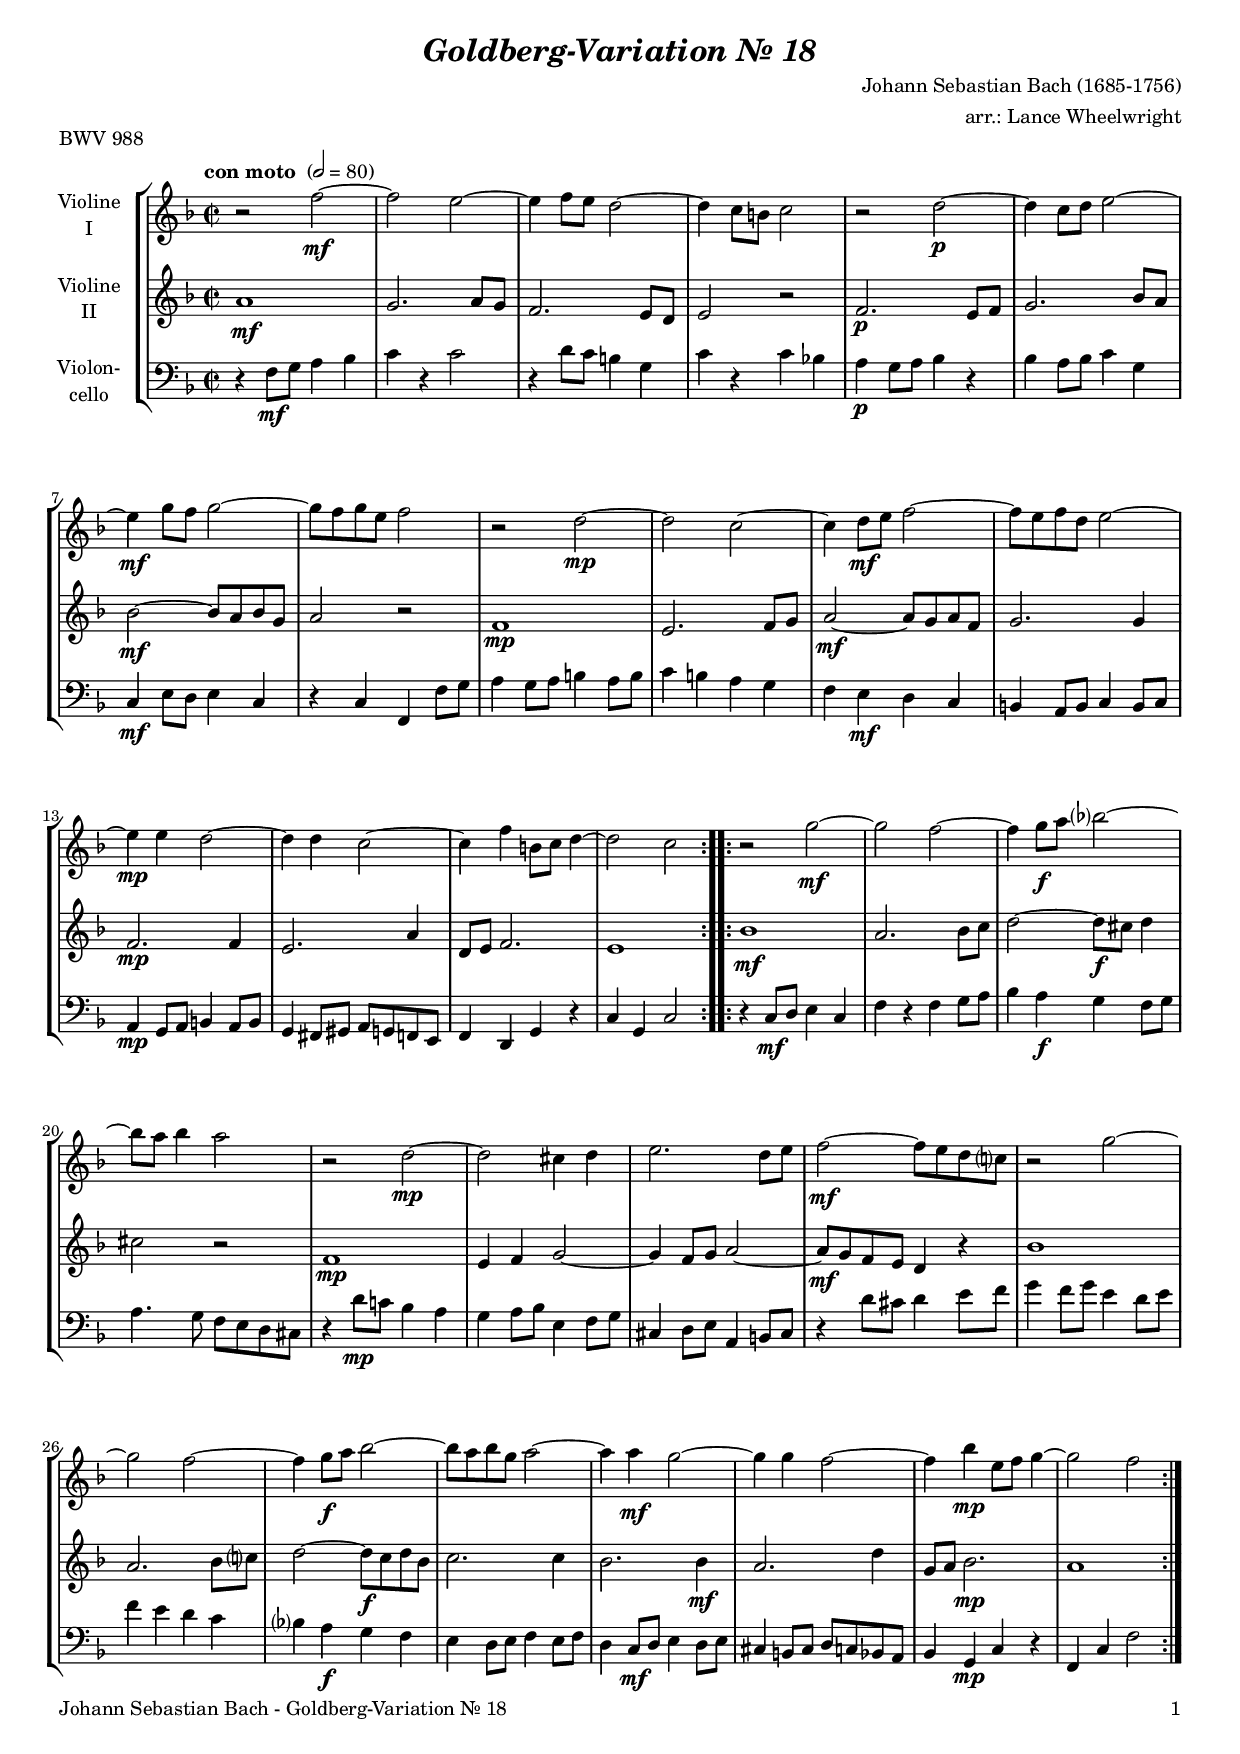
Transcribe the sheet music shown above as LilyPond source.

\version "2.24.3"
\include "deutsch.ly"
  
#(set-global-staff-size 17)

\header {
  title     = \markup \bold \italic "Goldberg-Variation Nr. 18"
  composer  = "Johann Sebastian Bach (1685-1756)"
  arranger  = "arr.: Lance Wheelwright"
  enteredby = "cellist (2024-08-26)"
  piece     = "BWV 988"
}

voiceconsts = {
  \key g \major
  \time 2/2
  \clef "treble"
%  \numericTimeSignature
  \compressEmptyMeasures
% Set default beaming for all staves
%  \set Timing.beamExceptions = #'()
%  \set Timing.baseMoment     = #(ly:make-moment 1 4)
%  \set Timing.beatStructure  = #'(1 1 1)
  \tempo "con moto " 2=80
}

mivl = "violin"
miva = "viola"
mivc = "cello"

atem = \mark \markup \box \italic "a tempo"
rit  = \mark \markup \box \italic "rit."

va = \relative c''' {
  \voiceconsts
  
  \repeat volta 2 {
    r2 g~\mf
    g fis~
    fis4 g8 fis e2~
    e4 d8 cis d2

    r e~\p
    e4 d8 e fis2~
    fis4\mf a8 g a2~
    a8 g a fis g2

    r e~\mp
    e d~
    d4 e8\mf fis g2~
    g8 fis g e fis2~

    fis4\mp fis e2~
    e4 e d2~
    d4 g cis,8 d e4~
    e2 d
  }

  \repeat volta 2 {
    r a'~\mf
    a g~
    g4 a8\f h c?2~
    c8 h c4 h2

    r e,~\mp
    e dis4 e
    fis2. e8 fis
    g2~\mf g8 fis e d?

    r2 a'~
    a g~
    g4 a8\f h c2~
    c8 h c a h2~

    h4 h\mf a2~
    a4 a g2~
    g4 c\mp fis,8 g a4~
    a2 g
  }
}

vb = \relative c'' {
  \voiceconsts

  \repeat volta 2 {
    h1\mf
    a2. h8 a
    g2. fis8 e
    fis2 r

    g2.\p fis8 g
    a2. c8 h
    c2~\mf c8 h c a
    h2 r

    g1\mp
    fis2. g8 a
    h2~\mf h8 a h g
    a2. a4

    g2.\mp g4
    fis2. h4
    e,8 fis g2.
    fis1
  }

  \repeat volta 2 {
    c'\mf
    h2. c8 d
    e2~ e8\f dis e4
    dis2 r

    g,1\mp
    fis4 g a2~
    a4 g8 a h2~
    h8\mf a g fis e4 r

    c'1
    h2. c8 d?
    e2~ e8\f d e c
    d2. d4

    c2. c4\mf
    h2. e4
    a,8 h c2.\mp
    h1
  }
}

vc = \relative c' {
  \voiceconsts
  \clef "bass"

  \repeat volta 2 {
    r4 g8\mf a h4 c
    d r d2
    r4 e8 d cis4 a
    d r d c!

    h\p a8 h c4 r
    c h8 c d4 a
    d,\mf fis8 e fis4 d
    r d g, g'8 a

    h4 a8 h cis4 h8 cis
    d4 cis h a
    g fis\mf e d
    cis h8 cis d4 cis8 d

    h4\mp a8 h cis4 h8 cis
    a4 gis8 ais h a g fis
    g4 e a r
    d a d2
  }

  \repeat volta 2 {
    r4 d8\mf e fis4 d
    g r g a8 h
    c4 h\f a g8 a
    h4. a8 g fis e dis

    r4 e'8\mp d! c4 h
    a h8 c fis,4 g8 a
    dis,4 e8 fis h,4 cis8 dis
    r4 e'8 dis e4 fis8 g

    a4 g8 a fis4 e8 fis
    g4 fis e d
    c? h\f a g
    fis e8 fis g4 fis8 g

    e4 d8\mf e fis4 e8 fis
    dis4 cis8 dis e d c h
    c4 a\mp d r
    g, d' g2
  }
}


music = \new StaffGroup <<
      \new Staff {
	\set Staff.midiInstrument = \mivl
	\set Staff.instrumentName = \markup \center-column { "Violine" "I" }
	\transpose g f { \va }
      }

      \new Staff {
	\set Staff.midiInstrument = \mivl
	\set Staff.instrumentName = \markup \center-column { "Violine" "II" }
	\transpose g f { \vb }
      }

      \new Staff {
	\set Staff.midiInstrument = \mivc
	\set Staff.instrumentName = \markup \center-column { "Violon-" "cello" }
	\transpose g f { \vc }
      }
>>

\book {
  \paper {
    print-page-number = ##t
    print-first-page-number = ##t
    ragged-last-bottom = ##f
    oddHeaderMarkup = \markup \null
    evenHeaderMarkup = \markup \null
    oddFooterMarkup = \markup {
      \fill-line {
        \if \should-print-page-number
        "Johann Sebastian Bach - Goldberg-Variation Nr. 18" \fromproperty #'page:page-number-string
      }
    }
    evenFooterMarkup = \oddFooterMarkup
  } \score {
    \music
    \layout {}
  }

  \score {
    \unfoldRepeats \music

    \midi {
      \context {
        \Score
      }
    }
  }
}
